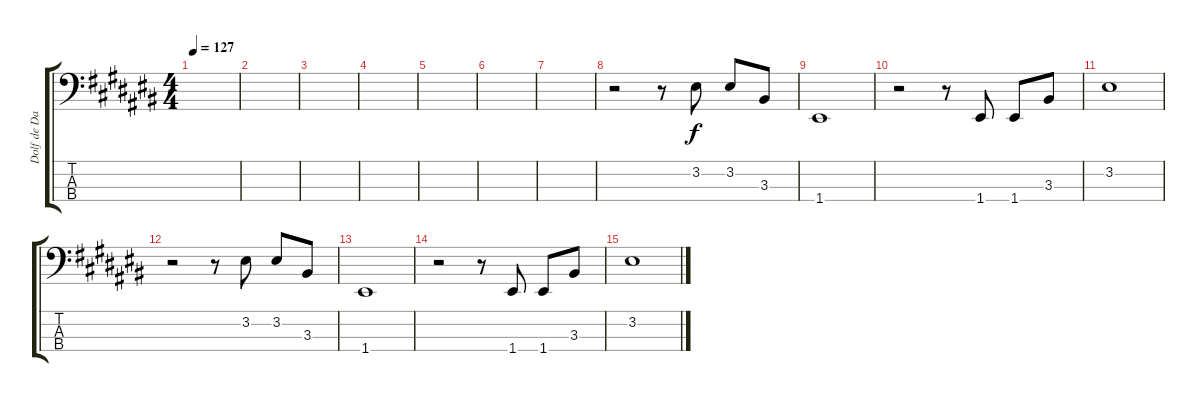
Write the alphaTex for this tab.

\track ("Dolf de Datsun" "Dolf de Da") {instrument acousticguitarnylon}
\staff {score tabs}
\tuning (G2 D2 A1 E1) {hide}
\ts (4 4)
\tempo 127
\clef f4
\ks a#minor
|
|
|
|
|
|
|
r.2 r.8 3.2.8 3.2.8 3.3.8 |
1.4.1 |
r.2 r.8 1.4.8 1.4.8 3.3.8 |
3.2.1 |
r.2 r.8 3.2.8 3.2.8 3.3.8 |
1.4.1 |
r.2 r.8 1.4.8 1.4.8 3.3.8 |
3.2.1
